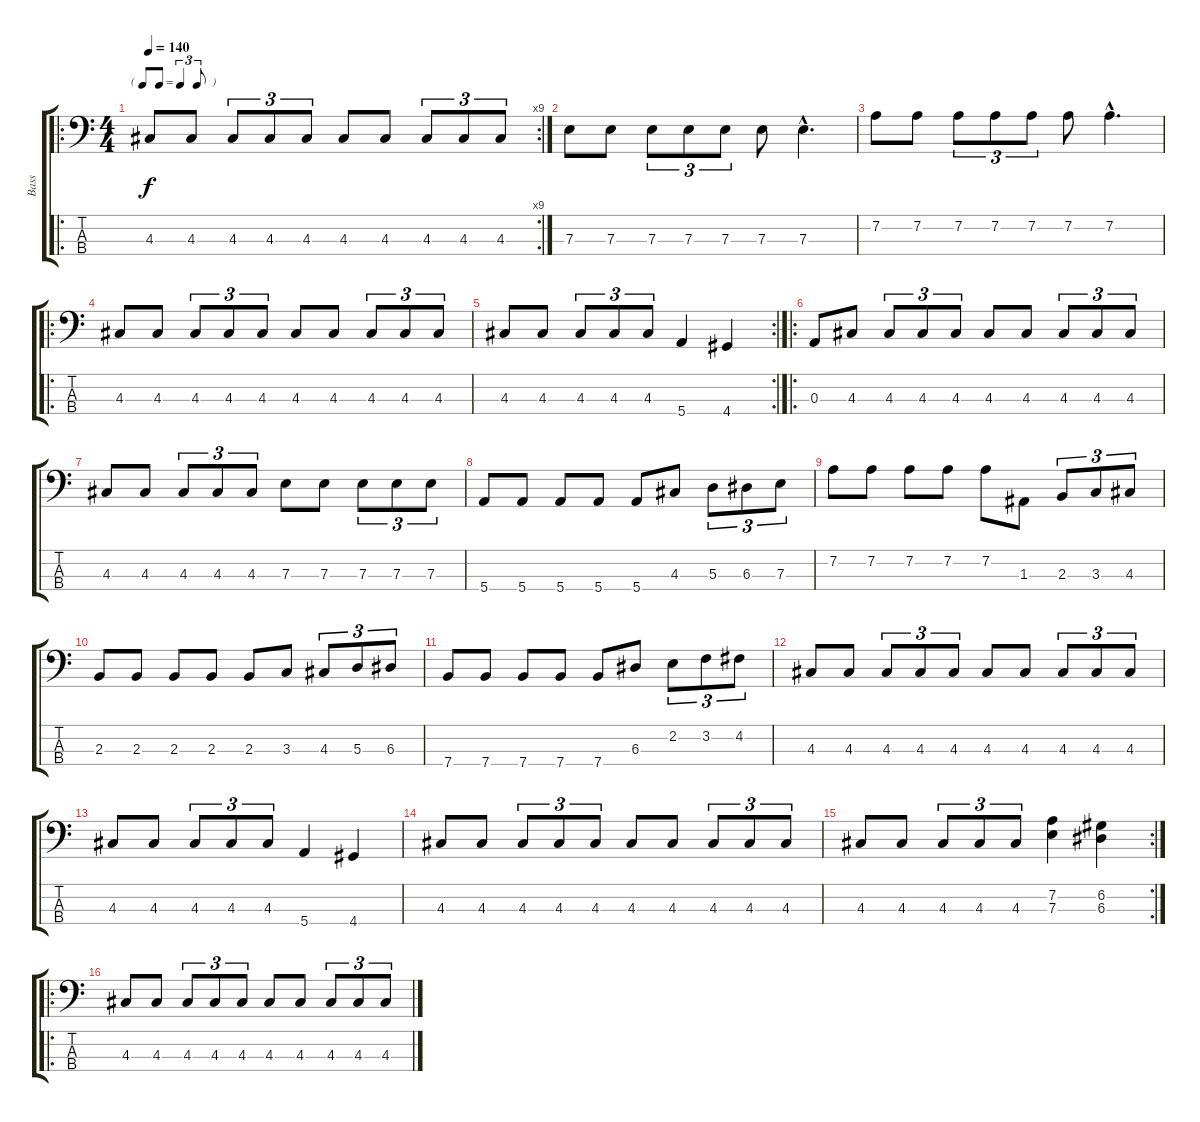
\track ("Bass" "Bass") {instrument electricbasspick}
\staff {score tabs}
\tuning (G2 D2 A1 E1) {hide}
\ro
\rc 9
\ts (4 4)
\tf triplet8th
\tempo 140
\clef f4
\ks c
4.3.8{dy f instrument electricbasspick} 4.3.8 4.3.8{tu (3 2)} 4.3.8{tu (3 2)} 4.3.8{tu (3 2)} 4.3.8 4.3.8 4.3.8{tu (3 2)} 4.3.8{tu (3 2)} 4.3.8{tu (3 2)} |
7.3.8 7.3.8 7.3.8{tu (3 2)} 7.3.8{tu (3 2)} 7.3.8{tu (3 2)} 7.3.8 7.3{hac}.4{d} |
7.2.8 7.2.8 7.2.8{tu (3 2)} 7.2.8{tu (3 2)} 7.2.8{tu (3 2)} 7.2.8 7.2{hac}.4{d} |
\ro
4.3.8 4.3.8 4.3.8{tu (3 2)} 4.3.8{tu (3 2)} 4.3.8{tu (3 2)} 4.3.8 4.3.8 4.3.8{tu (3 2)} 4.3.8{tu (3 2)} 4.3.8{tu (3 2)} |
\rc 2
4.3.8 4.3.8 4.3.8{tu (3 2)} 4.3.8{tu (3 2)} 4.3.8{tu (3 2)} 5.4.4 4.4.4 |
\ro
0.3.8 4.3.8 4.3.8{tu (3 2)} 4.3.8{tu (3 2)} 4.3.8{tu (3 2)} 4.3.8 4.3.8 4.3.8{tu (3 2)} 4.3.8{tu (3 2)} 4.3.8{tu (3 2)} |
4.3.8 4.3.8 4.3.8{tu (3 2)} 4.3.8{tu (3 2)} 4.3.8{tu (3 2)} 7.3.8 7.3.8 7.3.8{tu (3 2)} 7.3.8{tu (3 2)} 7.3.8{tu (3 2)} |
5.4.8 5.4.8 5.4.8 5.4.8 5.4.8 4.3.8 5.3.8{tu (3 2)} 6.3.8{tu (3 2)} 7.3.8{tu (3 2)} |
7.2.8 7.2.8 7.2.8 7.2.8 7.2.8 1.3.8 2.3.8{tu (3 2)} 3.3.8{tu (3 2)} 4.3.8{tu (3 2)} |
2.3.8 2.3.8 2.3.8 2.3.8 2.3.8 3.3.8 4.3.8{tu (3 2)} 5.3.8{tu (3 2)} 6.3.8{tu (3 2)} |
7.4.8 7.4.8 7.4.8 7.4.8 7.4.8 6.3.8 2.2.8{tu (3 2)} 3.2.8{tu (3 2)} 4.2.8{tu (3 2)} |
4.3.8 4.3.8 4.3.8{tu (3 2)} 4.3.8{tu (3 2)} 4.3.8{tu (3 2)} 4.3.8 4.3.8 4.3.8{tu (3 2)} 4.3.8{tu (3 2)} 4.3.8{tu (3 2)} |
4.3.8 4.3.8 4.3.8{tu (3 2)} 4.3.8{tu (3 2)} 4.3.8{tu (3 2)} 5.4.4 4.4.4 |
4.3.8 4.3.8 4.3.8{tu (3 2)} 4.3.8{tu (3 2)} 4.3.8{tu (3 2)} 4.3.8 4.3.8 4.3.8{tu (3 2)} 4.3.8{tu (3 2)} 4.3.8{tu (3 2)} |
\rc 2
4.3.8 4.3.8 4.3.8{tu (3 2)} 4.3.8{tu (3 2)} 4.3.8{tu (3 2)} (7.2 7.3).4 (6.2 6.3).4 |
\ro
4.3.8 4.3.8 4.3.8{tu (3 2)} 4.3.8{tu (3 2)} 4.3.8{tu (3 2)} 4.3.8 4.3.8 4.3.8{tu (3 2)} 4.3.8{tu (3 2)} 4.3.8{tu (3 2)}
